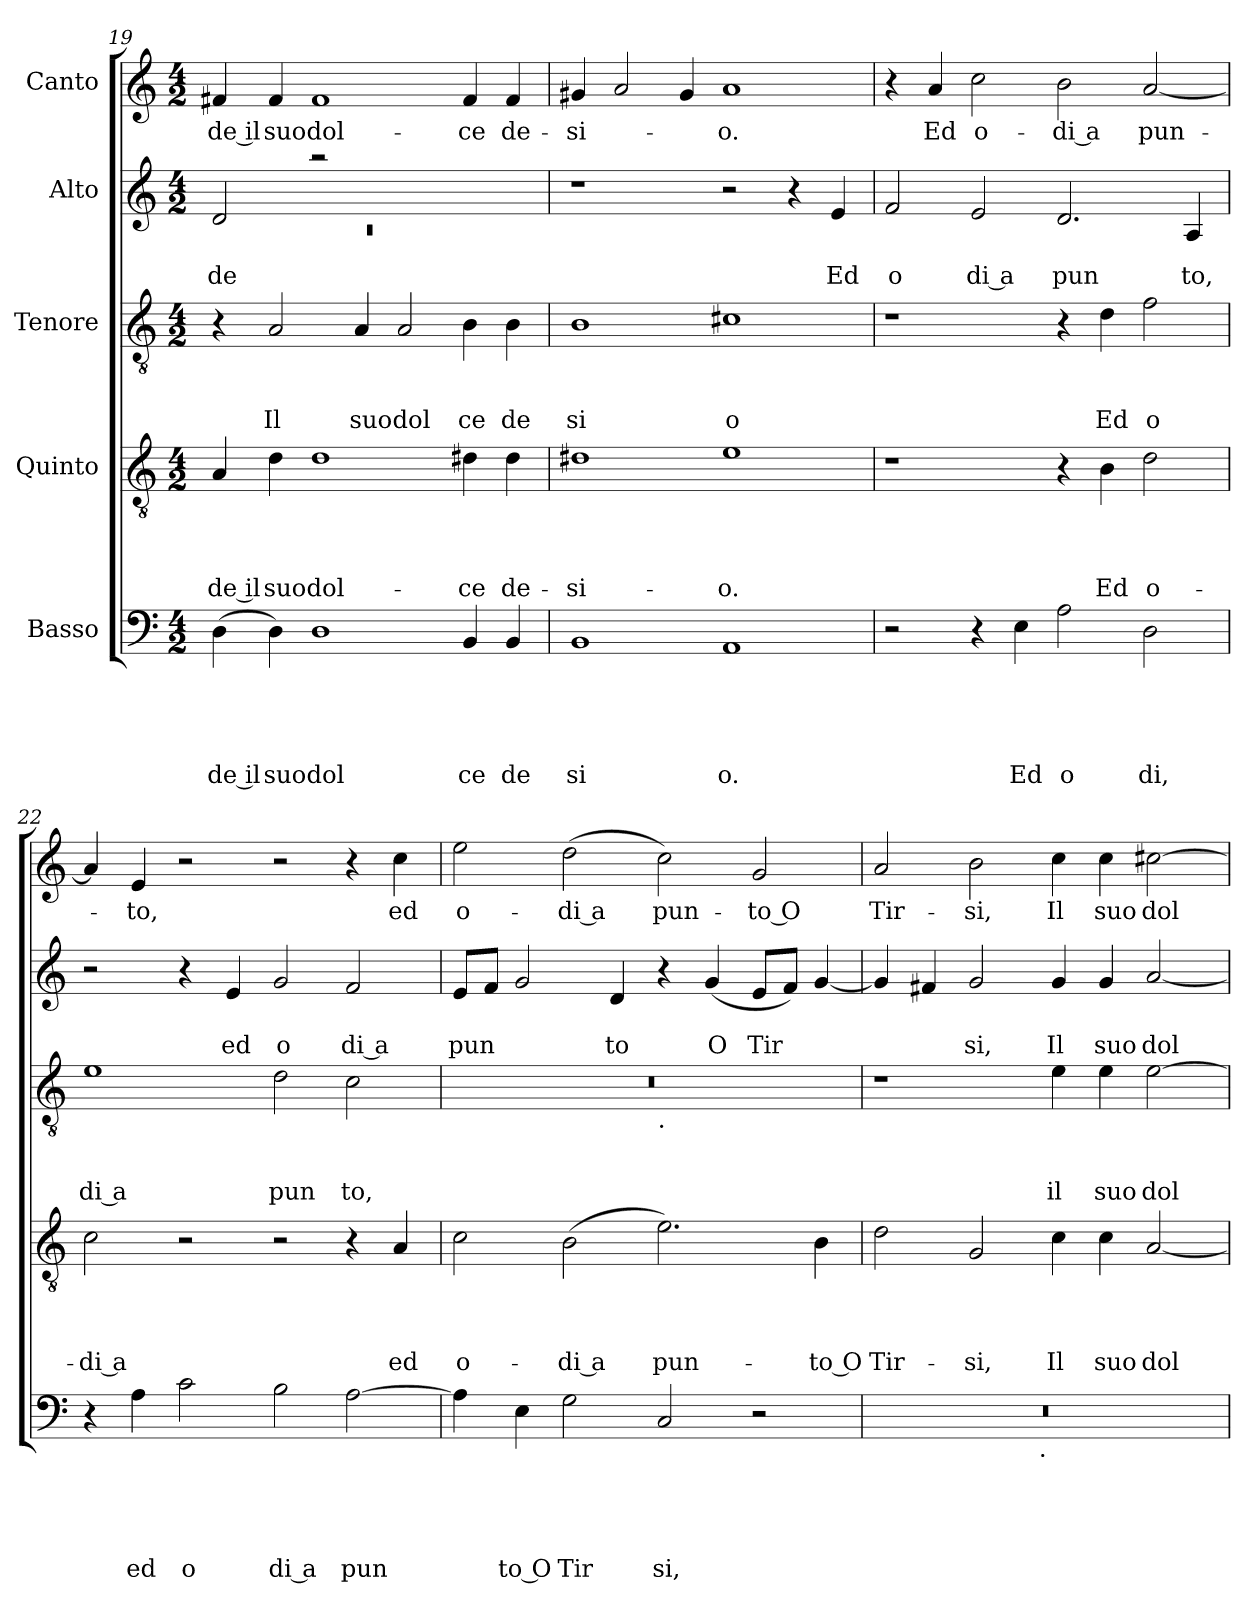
**kern	**text	**text	**text	**text	**text	**kern	**text	**text	**text	**text	**kern	**text	**text	**text	**kern	**text	**text	**kern	**text
*part5	*part5	*part5	*part5	*part5	*part5	*part4	*part4	*part4	*part4	*part4	*part3	*part3	*part3	*part3	*part2	*part2	*part2	*part1	*part1
*staff5	*staff5	*staff5	*staff5	*staff5	*staff5	*staff4	*staff4	*staff4	*staff4	*staff4	*staff3	*staff3	*staff3	*staff3	*staff2	*staff2	*staff2	*staff1	*staff1
*I"Basso	*	*	*	*	*	*I"Quinto	*	*	*	*	*I"Tenore	*	*	*	*I"Alto	*	*	*I"Canto	*
!!LO:LB:g=z
*clefF4	*	*	*	*	*	*clefGv2	*	*	*	*	*clefGv2	*	*	*	*clefG2	*	*	*clefG2	*
*k[]	*	*	*	*	*	*k[]	*	*	*	*	*k[]	*	*	*	*k[]	*	*	*k[]	*
*C:	*	*	*	*	*	*C:	*	*	*	*	*C:	*	*	*	*C:	*	*	*C:	*
*M4/2	*	*	*	*	*	*M4/2	*	*	*	*	*M4/2	*	*	*	*M4/2	*	*	*M4/2	*
=19	=19	=19	=19	=19	=19	=19	=19	=19	=19	=19	=19	=19	=19	=19	=19	=19	=19	=19	=19
*	*	*	*	*	*	*	*	*	*	*	*	*	*	*	*^	*	*	*	*
!	!	!	!	!	!LO:LY:b:rj	!	!	!	!	!LO:LY:b:rj	!	!	!	!	!	!LO:N:vis=1	!	!LO:LY:b	!	!LO:LY:b:rj
(<4D\	.	.	.	.	-de il	4A/	.	.	.	-de il	4r	.	.	.	2d/	0rc	.	de	4f#X/	-de il
!	!	!	!	!	!LO:LY:b	!	!	!	!	!LO:LY:b	!	!	!	!LO:LY:b	!	!	!	!	!	!LO:LY:b
4D\)	.	.	.	.	suo	4d\	.	.	.	suo	2A/	.	.	Il	.	.	.	.	4f#/	suo
!	!	!	!	!	!LO:LY:b	!	!	!	!	!LO:LY:b	!	!	!	!	!	!	!	!	!	!LO:LY:b
1D	.	.	.	.	dol	1d	.	.	.	dol-	.	.	.	.	2raa	.	.	.	1f#	dol-
!	!	!	!	!	!	!	!	!	!	!	!	!	!	!LO:LY:b	!	!	!	!	!	!
.	.	.	.	.	.	.	.	.	.	.	4A/	.	.	suo	.	.	.	.	.	.
!	!	!	!	!	!	!	!	!	!	!	!	!	!	!LO:LY:b	!	!	!	!	!	!
.	.	.	.	.	.	.	.	.	.	.	2A/	.	.	dol	1ryy	.	.	.	.	.
!	!	!	!	!	!LO:LY:b	!	!	!	!	!LO:LY:b	!	!	!	!LO:LY:b	!	!	!	!	!	!LO:LY:b
4BB/	.	.	.	.	ce	4d#X\	.	.	.	-ce	4B\	.	.	ce	.	.	.	.	4f#/	-ce
!	!	!	!	!	!LO:LY:b	!	!	!	!	!LO:LY:b	!	!	!	!LO:LY:b	!	!	!	!	!	!LO:LY:b
4BB/	.	.	.	.	de	4d#\	.	.	.	de-	4B\	.	.	de	.	.	.	.	4f#/	de-
*	*	*	*	*	*	*	*	*	*	*	*	*	*	*	*v	*v	*	*	*	*
=20	=20	=20	=20	=20	=20	=20	=20	=20	=20	=20	=20	=20	=20	=20	=20	=20	=20	=20	=20
!	!	!	!	!	!LO:LY:b	!	!	!	!	!LO:LY:b	!	!	!	!LO:LY:b	!	!	!	!	!LO:LY:b
1BB	.	.	.	.	si	1d#X	.	.	.	-si-	1B	.	.	si	1r	.	.	4g#X/	-si-
.	.	.	.	.	.	.	.	.	.	.	.	.	.	.	.	.	.	2a/	.
.	.	.	.	.	.	.	.	.	.	.	.	.	.	.	.	.	.	4g#/	.
!	!	!	!	!	!LO:LY:b	!	!	!	!	!LO:LY:b	!	!	!	!LO:LY:b	!	!	!	!	!LO:LY:b
1AA	.	.	.	.	o.	1e	.	.	.	-o.	1c#X	.	.	o	2r	.	.	1a	-o.
.	.	.	.	.	.	.	.	.	.	.	.	.	.	.	4r	.	.	.	.
!	!	!	!	!	!	!	!	!	!	!	!	!	!	!	!	!	!LO:LY:b	!	!
.	.	.	.	.	.	.	.	.	.	.	.	.	.	.	4e/	.	Ed	.	.
=21	=21	=21	=21	=21	=21	=21	=21	=21	=21	=21	=21	=21	=21	=21	=21	=21	=21	=21	=21
!	!	!	!	!	!	!	!	!	!	!	!	!	!	!	!	!	!LO:LY:b	!	!
2r	.	.	.	.	.	1r	.	.	.	.	1r	.	.	.	2f/	.	o	4r	.
!	!	!	!	!	!	!	!	!	!	!	!	!	!	!	!	!	!	!	!LO:LY:b
.	.	.	.	.	.	.	.	.	.	.	.	.	.	.	.	.	.	4a/	Ed
!	!	!	!	!	!	!	!	!	!	!	!	!	!	!	!	!	!LO:LY:b:rj	!	!LO:LY:b
4r	.	.	.	.	.	.	.	.	.	.	.	.	.	.	2e/	.	di a	2cc\	o-
!	!	!	!	!	!LO:LY:b	!	!	!	!	!	!	!	!	!	!	!	!	!	!
4E\	.	.	.	.	Ed	.	.	.	.	.	.	.	.	.	.	.	.	.	.
!	!	!	!	!	!LO:LY:b	!	!	!	!	!	!	!	!	!	!	!	!LO:LY:b	!	!LO:LY:b:rj
2A\	.	.	.	.	o	4r	.	.	.	.	4r	.	.	.	2.d/	.	pun	2b\	-di a
!	!	!	!	!	!	!	!	!	!	!LO:LY:b	!	!	!	!LO:LY:b	!	!	!	!	!
.	.	.	.	.	.	4B\	.	.	.	Ed	4d\	.	.	Ed	.	.	.	.	.
!	!	!	!	!	!LO:LY:b	!	!	!	!	!LO:LY:b	!	!	!	!LO:LY:b	!	!	!	!	!LO:LY:b
2D\	.	.	.	.	di,	2d\	.	.	.	o-	2f\	.	.	o	.	.	.	[<2a/	pun-
!	!	!	!	!	!	!	!	!	!	!	!	!	!	!	!	!	!LO:LY:b	!	!
.	.	.	.	.	.	.	.	.	.	.	.	.	.	.	4A/	.	to,	.	.
=22	=22	=22	=22	=22	=22	=22	=22	=22	=22	=22	=22	=22	=22	=22	=22	=22	=22	=22	=22
!	!	!	!	!	!	!	!	!	!	!LO:LY:b:rj	!	!	!	!LO:LY:b:rj	!	!	!	!	!
4r	.	.	.	.	.	2c\	.	.	.	-di a	1e	.	.	di a	2r	.	.	4a/]	.
!	!	!	!	!	!LO:LY:b	!	!	!	!	!	!	!	!	!	!	!	!	!	!LO:LY:b
4A\	.	.	.	.	ed	.	.	.	.	.	.	.	.	.	.	.	.	4e/	-to,
!	!	!	!	!	!LO:LY:b	!	!	!	!	!	!	!	!	!	!	!	!	!	!
2c\	.	.	.	.	o	2r	.	.	.	.	.	.	.	.	4r	.	.	2r	.
!	!	!	!	!	!	!	!	!	!	!	!	!	!	!	!	!	!LO:LY:b	!	!
.	.	.	.	.	.	.	.	.	.	.	.	.	.	.	4e/	.	ed	.	.
!	!	!	!	!	!LO:LY:b:rj	!	!	!	!	!	!	!	!	!LO:LY:b	!	!	!LO:LY:b	!	!
2B\	.	.	.	.	di a	2r	.	.	.	.	2d\	.	.	pun	2g/	.	o	2r	.
!	!	!	!	!	!LO:LY:b	!	!	!	!	!	!	!	!	!LO:LY:b	!	!	!LO:LY:b:rj	!	!
[>2A\	.	.	.	.	pun	4r	.	.	.	.	2c\	.	.	to,	2f/	.	di a	4r	.
!	!	!	!	!	!	!	!	!	!	!LO:LY:b	!	!	!	!	!	!	!	!	!LO:LY:b
.	.	.	.	.	.	4A/	.	.	.	ed	.	.	.	.	.	.	.	4cc\	ed
=23	=23	=23	=23	=23	=23	=23	=23	=23	=23	=23	=23	=23	=23	=23	=23	=23	=23	=23	=23
!	!	!	!	!	!	!	!	!	!	!LO:LY:b	!	!	!	!	!	!	!LO:LY:b	!	!LO:LY:b
*	*	*	*	*	*	*	*	*	*	*	*^	*	*	*	*	*	*	*	*
4A\]	.	.	.	.	.	2c\	.	.	.	o-	0r	1ryy	.	.	.	8e/L	.	pun	2ee\	o-
.	.	.	.	.	.	.	.	.	.	.	.	.	.	.	.	8f/J	.	.	.	.
!	!	!	!	!	!LO:LY:b:rj	!	!	!	!	!	!	!	!	!	!	!	!	!	!	!
4E\	.	.	.	.	to O	.	.	.	.	.	.	.	.	.	.	2g/	.	.	.	.
!	!	!	!	!	!LO:LY:b	!	!	!	!	!LO:LY:b:rj	!	!	!	!	!	!	!	!	!	!LO:LY:b:rj
2G\	.	.	.	.	Tir	(<2B\	.	.	.	-di a	.	.	.	.	.	.	.	.	(<2dd\	-di a
!	!	!	!	!	!	!	!	!	!	!	!	!	!	!	!	!	!	!LO:LY:b	!	!
.	.	.	.	.	.	.	.	.	.	.	.	.	.	.	.	4d/	.	to	.	.
!	!	!	!	!	!	!	!	!	!	!	!	!LO:TX:b:t=.	!	!	!	!	!	!	!	!
!	!	!	!	!	!LO:LY:b	!	!	!	!	!LO:LY:b	!	!	!	!	!	!	!	!	!	!LO:LY:b
2C/	.	.	.	.	si,	2.e\)	.	.	.	pun-	.	1ryy	.	.	.	4r	.	.	2cc\)	pun-
!	!	!	!	!	!	!	!	!	!	!	!	!	!	!	!	!	!	!LO:LY:b	!	!
.	.	.	.	.	.	.	.	.	.	.	.	.	.	.	.	(4g/	.	O	.	.
!	!	!	!	!	!	!	!	!	!	!	!	!	!	!	!	!	!	!LO:LY:b	!	!LO:LY:b:rj
2r	.	.	.	.	.	.	.	.	.	.	.	.	.	.	.	8e/L	.	Tir	2g/	-to O
.	.	.	.	.	.	.	.	.	.	.	.	.	.	.	.	8f/J)	.	.	.	.
!	!	!	!	!	!	!	!	!	!	!LO:LY:b:rj	!	!	!	!	!	!	!	!	!	!
.	.	.	.	.	.	4B\	.	.	.	-to O	.	.	.	.	.	[<4g/	.	.	.	.
=24	=24	=24	=24	=24	=24	=24	=24	=24	=24	=24	=24	=24	=24	=24	=24	=24	=24	=24	=24	=24
!	!	!	!	!	!	!	!	!	!	!LO:LY:b	!	!	!	!	!	!	!	!	!	!LO:LY:b
*^	*	*	*	*	*	*	*	*	*	*	*v	*v	*	*	*	*	*	*	*	*
0r	2ryy	.	.	.	.	.	2d\	.	.	.	Tir-	1r	.	.	.	4g/]	.	.	2a/	Tir-
.	.	.	.	.	.	.	.	.	.	.	.	.	.	.	.	4f#X/	.	.	.	.
!	!	!	!	!	!	!	!	!	!	!	!LO:LY:b	!	!	!	!	!	!	!LO:LY:b	!	!LO:LY:b
.	4...ryy	.	.	.	.	.	2G/	.	.	.	-si,	.	.	.	.	2g/	.	si,	2b\	-si,
!	!LO:TX:b:t=.	!	!	!	!	!	!	!	!	!	!	!	!	!	!	!	!	!	!	!
.	1ryy	.	.	.	.	.	.	.	.	.	.	.	.	.	.	.	.	.	.	.
!	!	!	!	!	!	!	!	!	!	!	!LO:LY:b	!	!	!	!LO:LY:b	!	!	!LO:LY:b	!	!LO:LY:b
.	.	.	.	.	.	.	4c\	.	.	.	Il	4e\	.	.	il	4g/	.	Il	4cc\	Il
!	!	!	!	!	!	!	!	!	!	!	!LO:LY:b	!	!	!	!LO:LY:b	!	!	!LO:LY:b	!	!LO:LY:b
.	.	.	.	.	.	.	4c\	.	.	.	suo	4e\	.	.	suo	4g/	.	suo	4cc\	suo
!	!	!	!	!	!	!	!	!	!	!	!LO:LY:b	!	!	!	!LO:LY:b	!	!	!LO:LY:b	!	!LO:LY:b
.	.	.	.	.	.	.	[<2A/	.	.	.	dol-	[<2e\	.	.	dol	[<2a/	.	dol	[<2cc#X\	dol-
.	32ryy	.	.	.	.	.	.	.	.	.	.	.	.	.	.	.	.	.	.	.
*v	*v	*	*	*	*	*	*	*	*	*	*	*	*	*	*	*	*	*	*	*
=	=	=	=	=	=	=	=	=	=	=	=	=	=	=	=	=	=	=	=
*-	*-	*-	*-	*-	*-	*-	*-	*-	*-	*-	*-	*-	*-	*-	*-	*-	*-	*-	*-
